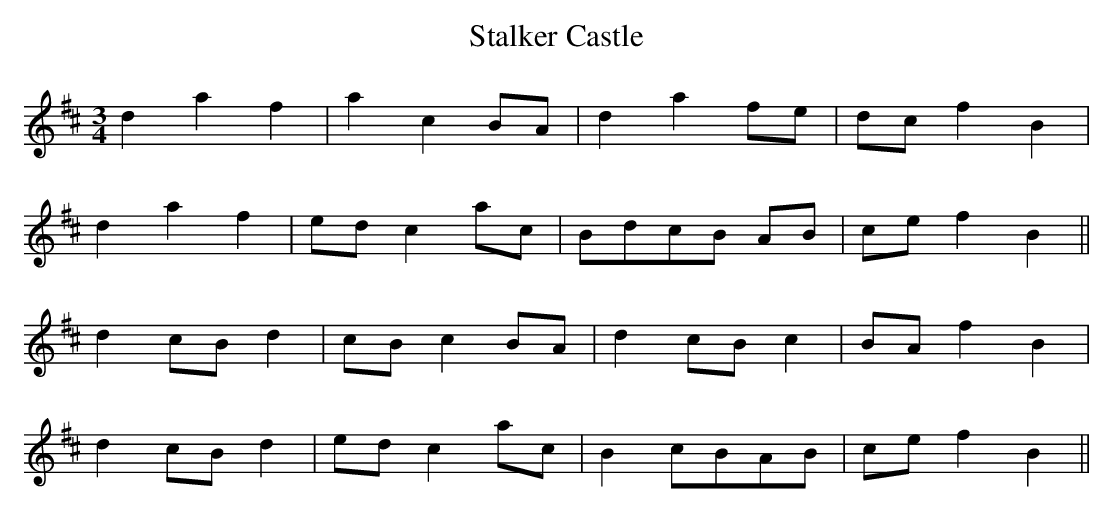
X:1
T:Stalker Castle
M:3/4
L:1/4
K:D
d a f | a c B/A/ | d a f/e/ | d/c/ f B |
d a f | e/d/ c a/c/ | B/d/c/B/ A/B/ | c/e/ f B ||
d c/B/ d | c/B/ c B/A/ | d c/B/ c | B/A/ f B |
d c/B/ d | e/d/ c a/c/ | B c/B/A/B/ | c/e/ f B ||
